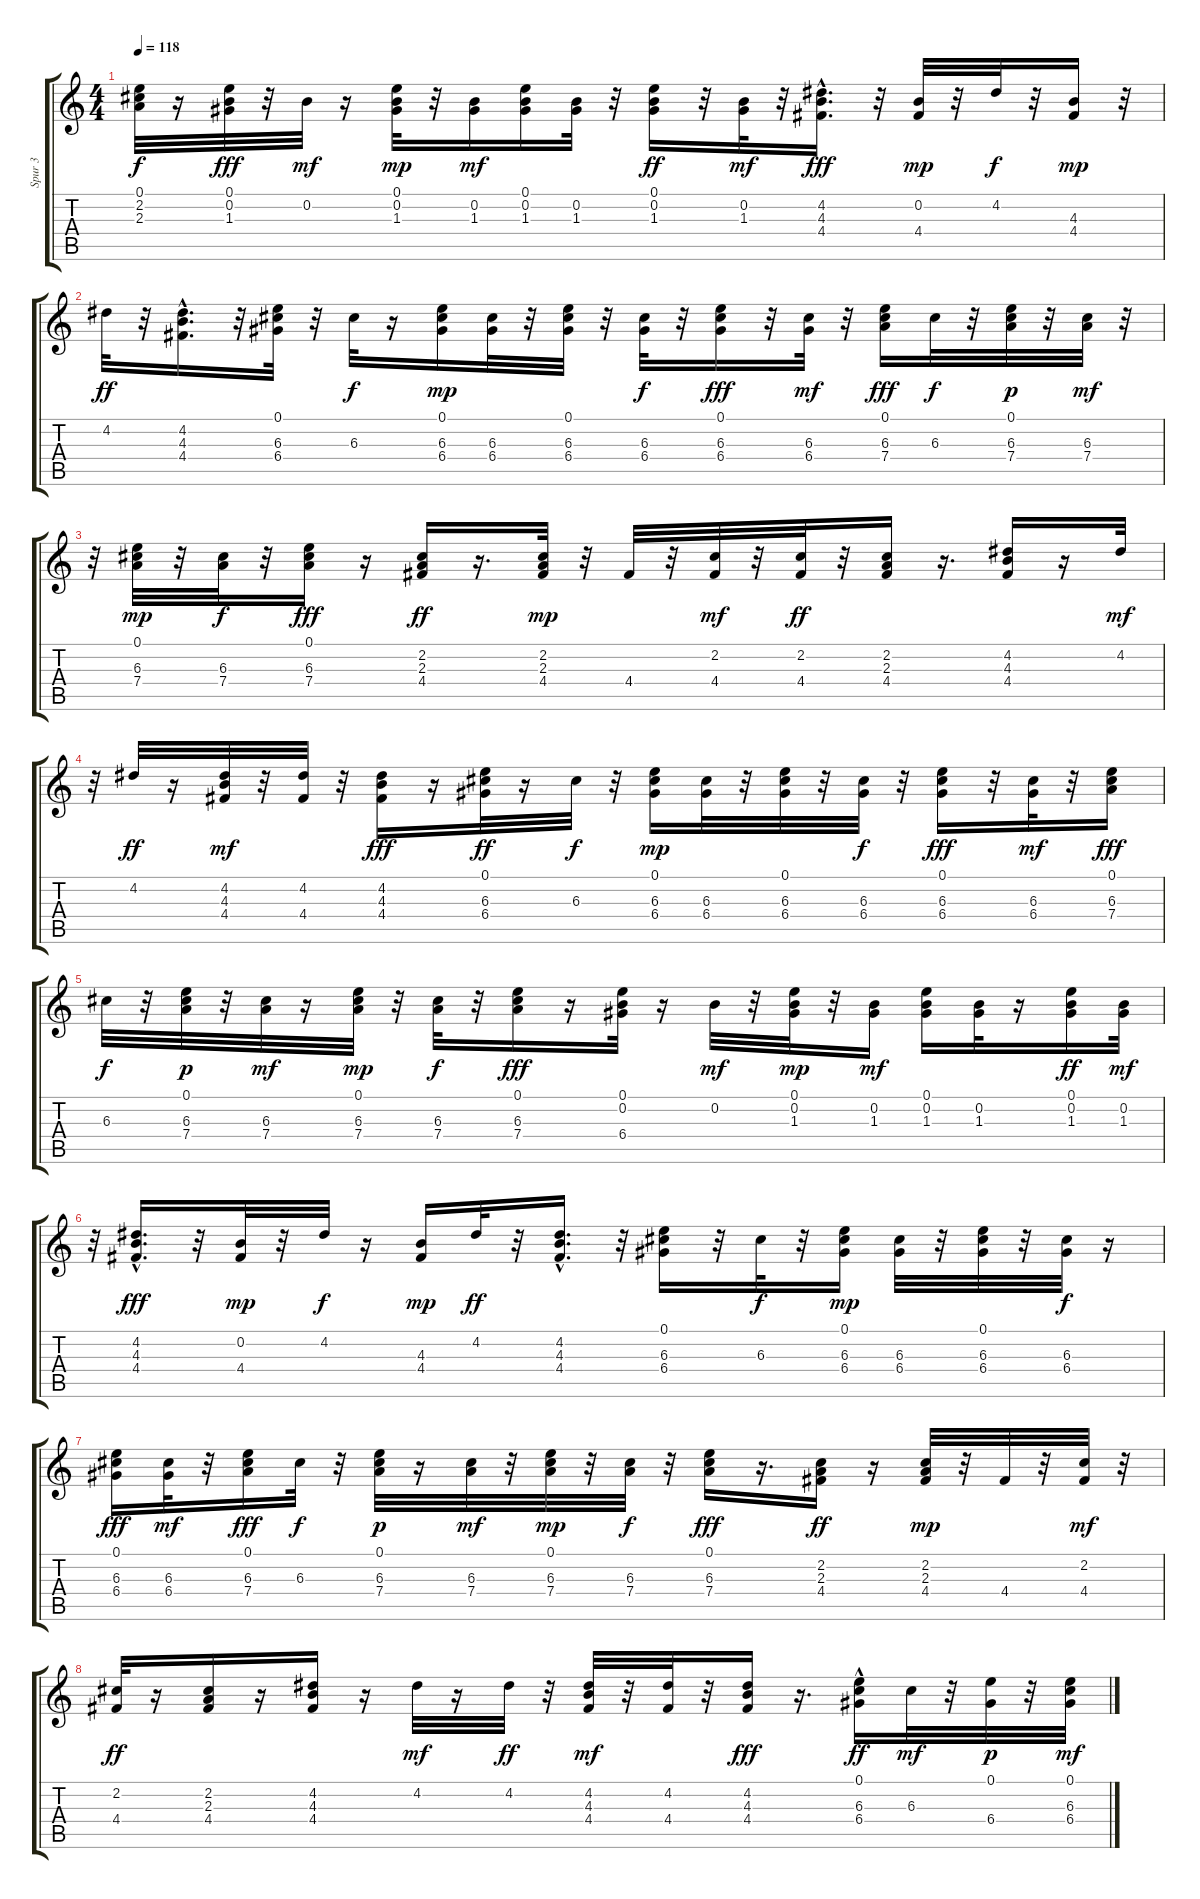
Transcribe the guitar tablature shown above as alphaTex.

\track ("Spur 3" "Spur 3") {instrument acousticguitarsteel}
\staff {score tabs}
\tuning (E4 B3 G3 D3 A2 E2) {hide}
\ts (4 4)
\tempo 118
\clef g2
\ks c
(0.1{t} 2.2{t} 2.3{t}).32{dy f} r.16 (0.1 0.2 1.3).32{dy fff} r.32 0.2.32{dy mf} r.16 (0.1 0.2 1.3).32{dy mp} r.32 (0.2 1.3).16{dy mf} (0.1 0.2 1.3).16 (0.2 1.3).32 r.32 (0.1 0.2 1.3).16{dy ff} r.32 (0.2 1.3).32{dy mf} r.32 (4.2 4.3{hac} 4.4).16{d dy fff} r.32 (0.2 4.4).32{dy mp} r.32 4.2.32{dy f} r.32 (4.3 4.4).16{dy mp} r.32 |
4.2.32{dy ff} r.32 (4.2{hac} 4.3{hac} 4.4{hac}).16{d} r.32 (0.1 6.3 6.4).32 r.32 6.3.32{dy f} r.16 (0.1 6.3 6.4).16{dy mp} (6.3 6.4).32 r.32 (0.1 6.3 6.4).32 r.32 (6.3 6.4).32{dy f} r.32 (0.1 6.3 6.4).16{dy fff} r.32 (6.3 6.4).32{dy mf} r.32 (0.1 6.3 7.4).16{dy fff} 6.3.32{dy f} r.32 (0.1 6.3 7.4).32{dy p} r.32 (6.3 7.4).32{dy mf} r.32 |
r.32 (0.1 6.3 7.4).32{dy mp} r.32 (6.3 7.4).32{dy f} r.32 (0.1 6.3 7.4).16{dy fff} r.16 (2.2 2.3 4.4).16{dy ff} r.16{d} (2.2 2.3 4.4).32{dy mp} r.32 4.4.32 r.32 (2.2 4.4).32{dy mf} r.32 (2.2 4.4).32{dy ff} r.32 (2.2 2.3 4.4).16 r.16{d} (4.2 4.3 4.4).16 r.16 4.2.32{dy mf} |
r.32 4.2.32{dy ff} r.16 (4.2 4.3 4.4).32{dy mf} r.32 (4.2 4.4).32 r.32 (4.2 4.3 4.4).16{dy fff} r.16 (0.1 6.3 6.4).32{dy ff} r.16 6.3.32{dy f} r.32 (0.1 6.3 6.4).16{dy mp} (6.3 6.4).32 r.32 (0.1 6.3 6.4).32 r.32 (6.3 6.4).32{dy f} r.32 (0.1 6.3 6.4).16{dy fff} r.32 (6.3 6.4).32{dy mf} r.32 (0.1 6.3 7.4).16{dy fff} |
6.3.32{dy f} r.32 (0.1 6.3 7.4).32{dy p} r.32 (6.3 7.4).32{dy mf} r.16 (0.1 6.3 7.4).32{dy mp} r.32 (6.3 7.4).32{dy f} r.32 (0.1 6.3 7.4).16{dy fff} r.16 (0.1 0.2 6.4).32 r.16 0.2.32{dy mf} r.32 (0.1 0.2 1.3).32{dy mp} r.32 (0.2 1.3).16{dy mf} (0.1 0.2 1.3).16 (0.2 1.3).32 r.16 (0.1 0.2 1.3).16{dy ff} (0.2 1.3).32{dy mf} |
r.32 (4.2 4.3{hac} 4.4).16{d dy fff} r.32 (0.2 4.4).32{dy mp} r.32 4.2.32{dy f} r.16 (4.3 4.4).16{dy mp} 4.2.32{dy ff} r.32 (4.2{hac} 4.3{hac} 4.4{hac}).16{d} r.32 (0.1 6.3 6.4).16 r.32 6.3.32{dy f} r.32 (0.1 6.3 6.4).16{dy mp} (6.3 6.4).32 r.32 (0.1 6.3 6.4).32{volume 8} r.32 (6.3 6.4).32{dy f} r.16 |
(0.1 6.3 6.4).16{dy fff} (6.3 6.4).32{dy mf volume 7} r.32 (0.1 6.3 7.4).16{dy fff} 6.3.32{dy f} r.32 (0.1 6.3 7.4).32{dy p volume 6} r.16 (6.3 7.4).32{dy mf} r.32 (0.1 6.3 7.4).32{dy mp} r.32 (6.3 7.4).32{dy f volume 6} r.32 (0.1 6.3 7.4).16{dy fff} r.16{d} (2.2 2.3 4.4).16{dy ff volume 6} r.16 (2.2 2.3 4.4).32{dy mp} r.32 4.4.32{volume 5} r.32 (2.2 4.4).32{dy mf} r.32 |
(2.2 4.4).32{dy ff volume 4} r.16 (2.2 2.3 4.4).16 r.16 (4.2 4.3 4.4).16 r.16 4.2.32{dy mf volume 4} r.16 4.2.32{dy ff} r.32 (4.2 4.3 4.4).32{dy mf volume 4} r.32 (4.2 4.4).32 r.32 (4.2 4.3 4.4).16{dy fff} r.16{d} (0.1{hac} 6.3 6.4).16{dy ff volume 3} 6.3.32{dy mf} r.32 (0.1 6.4).32{dy p volume 2} r.32 (0.1 6.3 6.4).32{dy mf}
